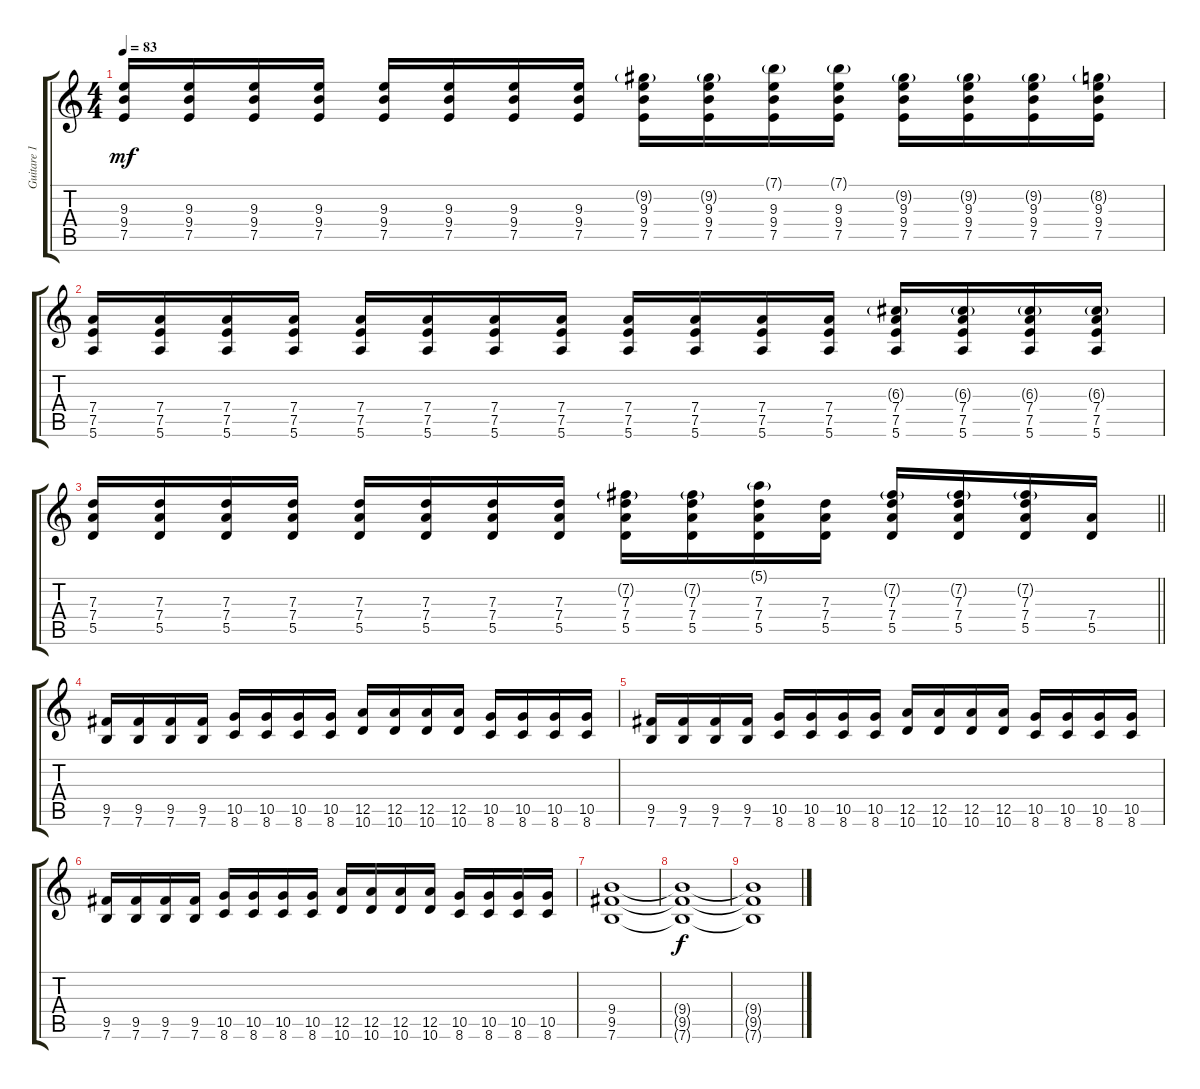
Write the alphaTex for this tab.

\track ("Guitare 1" "Guitare 1") {instrument electricguitarclean}
\staff {score tabs}
\tuning (E4 B3 G3 D3 A2 E2) {hide}
\ts (4 4)
\tempo 83
\clef g2
\ks c
(9.3 9.4 7.5).16{dy mf} (9.3 9.4 7.5).16 (9.3 9.4 7.5).16 (9.3 9.4 7.5).16 (9.3 9.4 7.5).16 (9.3 9.4 7.5).16 (9.3 9.4 7.5).16 (9.3 9.4 7.5).16 (9.2{g} 9.3 9.4 7.5).16 (9.2{g} 9.3 9.4 7.5).16 (7.1{g} 9.3 9.4 7.5).16 (7.1{g} 9.3 9.4 7.5).16 (9.2{g} 9.3 9.4 7.5).16 (9.2{g} 9.3 9.4 7.5).16 (9.2{g} 9.3 9.4 7.5).16 (8.2{g} 9.3 9.4 7.5).16 |
(7.4 7.5 5.6).16 (7.4 7.5 5.6).16 (7.4 7.5 5.6).16 (7.4 7.5 5.6).16 (7.4 7.5 5.6).16 (7.4 7.5 5.6).16 (7.4 7.5 5.6).16 (7.4 7.5 5.6).16 (7.4 7.5 5.6).16 (7.4 7.5 5.6).16 (7.4 7.5 5.6).16 (7.4 7.5 5.6).16 (6.3{g} 7.4 7.5 5.6).16 (6.3{g} 7.4 7.5 5.6).16 (6.3{g} 7.4 7.5 5.6).16 (6.3{g} 7.4 7.5 5.6).16 |
\barLineRight lightlight
(7.3 7.4 5.5).16 (7.3 7.4 5.5).16 (7.3 7.4 5.5).16 (7.3 7.4 5.5).16 (7.3 7.4 5.5).16 (7.3 7.4 5.5).16 (7.3 7.4 5.5).16 (7.3 7.4 5.5).16 (7.2{g} 7.3 7.4 5.5).16 (7.2{g} 7.3 7.4 5.5).16 (5.1{g} 7.3 7.4 5.5).16 (7.3 7.4 5.5).16 (7.2{g} 7.3 7.4 5.5).16 (7.2{g} 7.3 7.4 5.5).16 (7.2{g} 7.3 7.4 5.5).16 (7.4 5.5).16 |
\section ("" "")
(9.5 7.6).16{instrument overdrivenguitar} (9.5 7.6).16 (9.5 7.6).16 (9.5 7.6).16 (10.5 8.6).16 (10.5 8.6).16 (10.5 8.6).16 (10.5 8.6).16 (12.5 10.6).16 (12.5 10.6).16 (12.5 10.6).16 (12.5 10.6).16 (10.5 8.6).16 (10.5 8.6).16 (10.5 8.6).16 (10.5 8.6).16 |
(9.5 7.6).16 (9.5 7.6).16 (9.5 7.6).16 (9.5 7.6).16 (10.5 8.6).16 (10.5 8.6).16 (10.5 8.6).16 (10.5 8.6).16 (12.5 10.6).16 (12.5 10.6).16 (12.5 10.6).16 (12.5 10.6).16 (10.5 8.6).16 (10.5 8.6).16 (10.5 8.6).16 (10.5 8.6).16 |
(9.5 7.6).16 (9.5 7.6).16 (9.5 7.6).16 (9.5 7.6).16 (10.5 8.6).16 (10.5 8.6).16 (10.5 8.6).16 (10.5 8.6).16 (12.5 10.6).16 (12.5 10.6).16 (12.5 10.6).16 (12.5 10.6).16 (10.5 8.6).16 (10.5 8.6).16 (10.5 8.6).16 (10.5 8.6).16 |
(9.4 9.5 7.6).1 |
(9.4{t} 9.5{t} 7.6{t}).1{dy f} |
(9.4{t} 9.5{t} 7.6{t}).1
